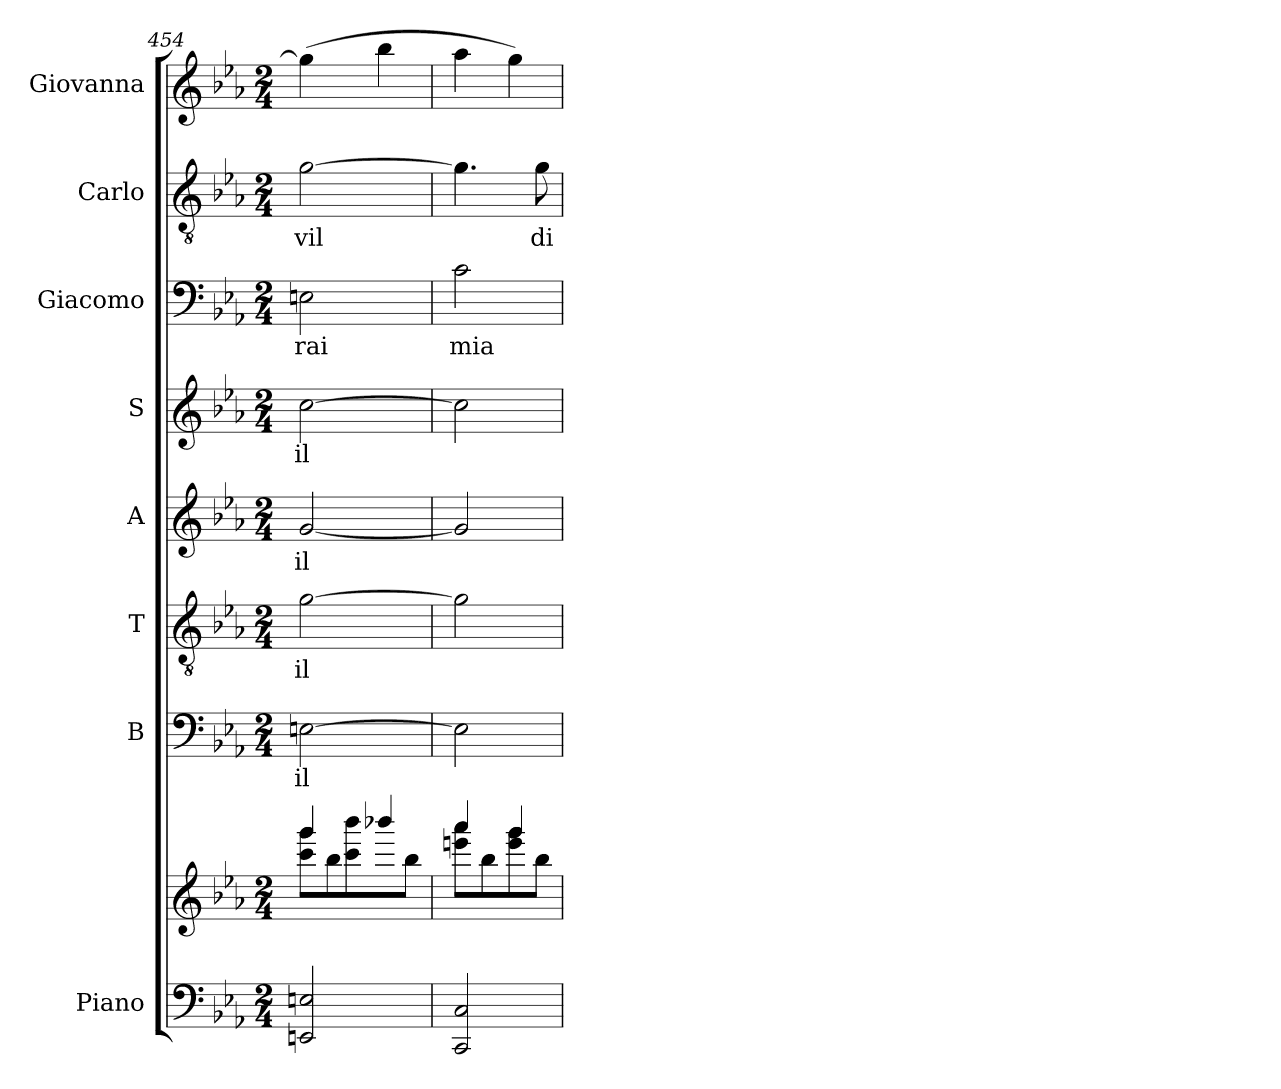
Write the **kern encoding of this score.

**kern	**kern	**kern	**text	**kern	**text	**kern	**text	**kern	**text	**kern	**text	**kern	**text	**kern
*part8	*part8	*part7	*part7	*part6	*part6	*part5	*part5	*part4	*part4	*part3	*part3	*part2	*part2	*part1
*staff9	*staff8	*staff7	*staff7	*staff6	*staff6	*staff5	*staff5	*staff4	*staff4	*staff3	*staff3	*staff2	*staff2	*staff1
*I"Piano	*	*I"B	*	*I"T	*	*I"A	*	*I"S	*	*I"Giacomo	*	*I"Carlo	*	*I"Giovanna
*I'Pno	*	*I'B	*	*I'T	*	*I'A	*	*I'S	*	*	*	*	*	*
*clefF4	*clefG2	*clefF4	*	*clefGv2	*	*clefG2	*	*clefG2	*	*clefF4	*	*clefGv2	*	*clefG2
*k[b-e-a-]	*k[b-e-a-]	*k[b-e-a-]	*	*k[b-e-a-]	*	*k[b-e-a-]	*	*k[b-e-a-]	*	*k[b-e-a-]	*	*k[b-e-a-]	*	*k[b-e-a-]
*M2/4	*M2/4	*M2/4	*	*M2/4	*	*M2/4	*	*M2/4	*	*M2/4	*	*M2/4	*	*M2/4
=454	=454	=454	=454	=454	=454	=454	=454	=454	=454	=454	=454	=454	=454	=454
*	*^	*	*	*	*	*	*	*	*	*	*	*	*	*
!	!	!	!	!LO:LY:b	!	!LO:LY:b	!	!LO:LY:b	!	!LO:LY:b	!	!LO:LY:b	!	!LO:LY:b	!
2EEn/ 2En/	4ggg/	8ccc\ 8ggg\L	[2En\	il	[2g\	il	[2g/	il	[2cc\	il	2En\	-rai	[2g\	vil	(4gg\]
.	.	8bb-\	.	.	.	.	.	.	.	.	.	.	.	.	.
.	4bbb-X/	8ccc\ 8bbb-\	.	.	.	.	.	.	.	.	.	.	.	.	4bb-\
.	.	8bb-\J	.	.	.	.	.	.	.	.	.	.	.	.	.
=455	=455	=455	=455	=455	=455	=455	=455	=455	=455	=455	=455	=455	=455	=455	=455
!	!	!	!	!	!	!	!	!	!	!	!	!LO:LY:b	!	!	!
2CC/ 2C/	4aaa-/	8eeen\ 8aaa-\L	2E\]	.	2g\]	.	2g/]	.	2cc\]	.	2c\	mia	4.g\]	.	4aa-\
.	.	8bb-\	.	.	.	.	.	.	.	.	.	.	.	.	.
.	4ggg/	8eee\ 8ggg\	.	.	.	.	.	.	.	.	.	.	.	.	4gg\)
!	!	!	!	!	!	!	!	!	!	!	!	!	!	!LO:LY:b	!
.	.	8bb-\J	.	.	.	.	.	.	.	.	.	.	8g\	di	.
*	*v	*v	*	*	*	*	*	*	*	*	*	*	*	*	*
=	=	=	=	=	=	=	=	=	=	=	=	=	=	=
*-	*-	*-	*-	*-	*-	*-	*-	*-	*-	*-	*-	*-	*-	*-
